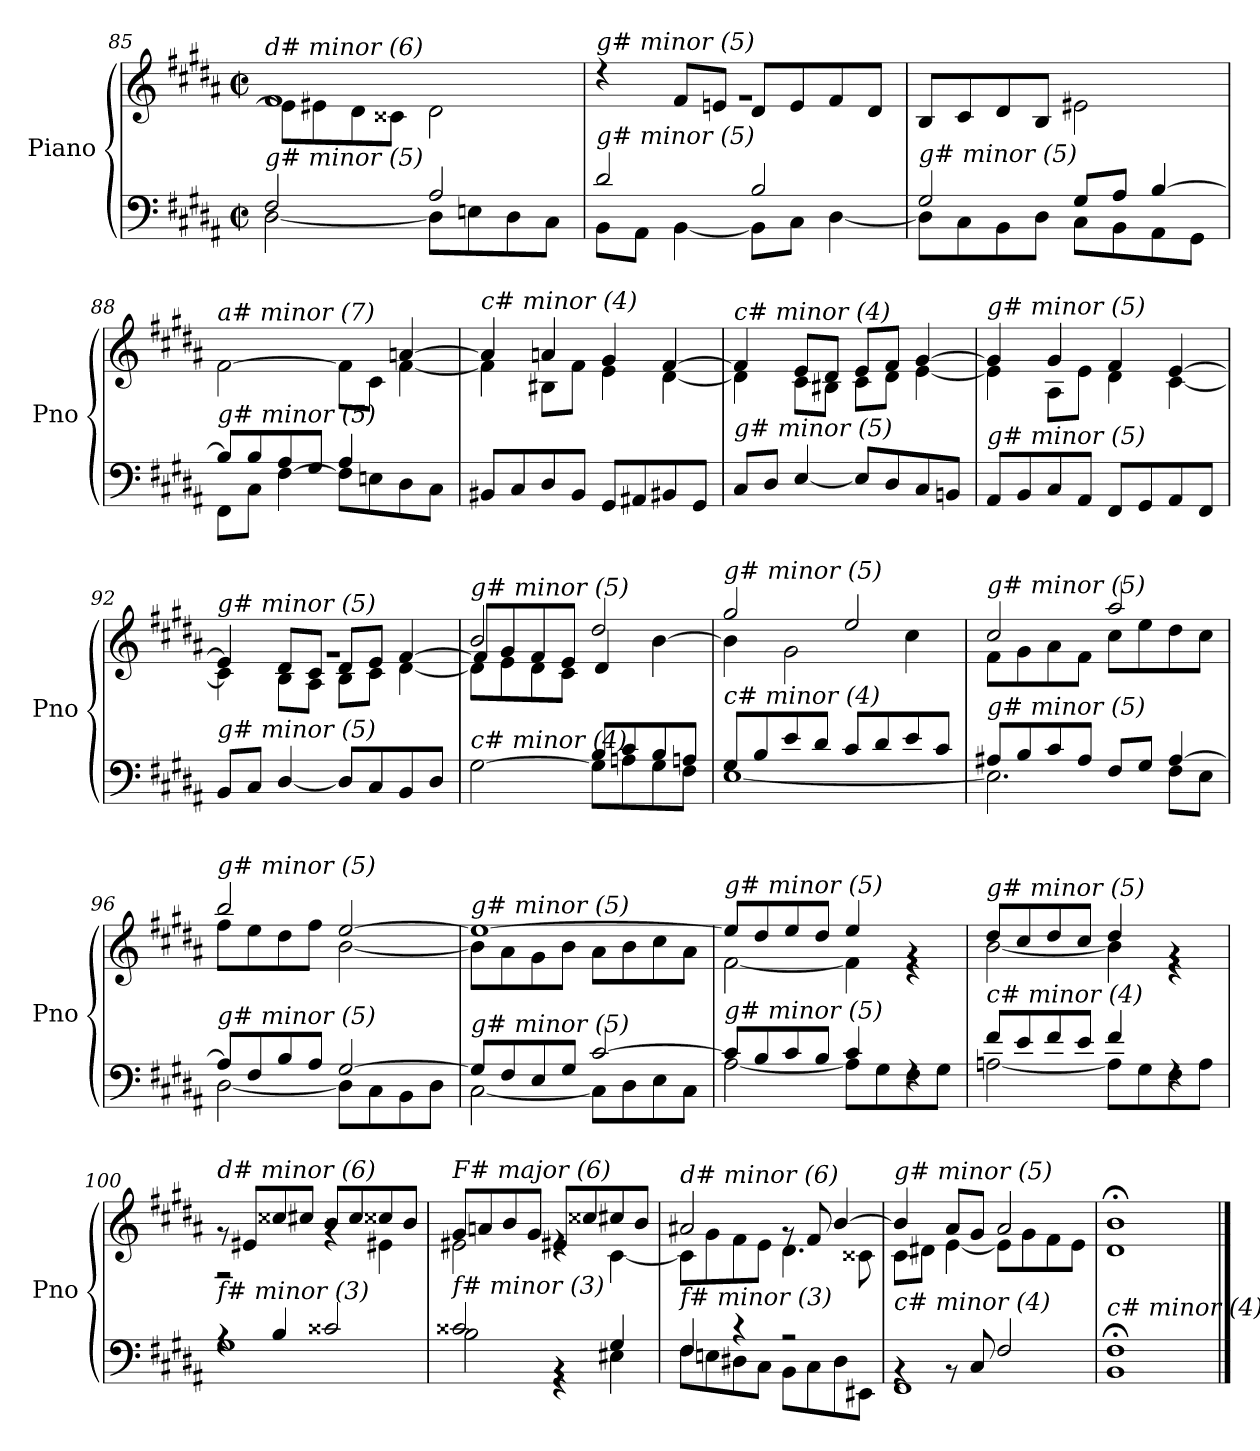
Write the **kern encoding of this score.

**kern	**kern
*part1	*part1
*staff2	*staff1
*I"Piano	*
*I'Pno	*
*clefF4	*clefG2
*k[f#c#g#d#a#]	*k[f#c#g#d#a#]
*M2/2	*M2/2
*met(c|)	*met(c|)
=85	=85
*^	*^
!	!	!LO:TX:i:t=d# minor (6)	!
!LO:TX:i:t=g# minor (5)	!	!	!
2F#/	[2D#\	1f#	8e#\L]
.	.	.	8e#X\
.	.	.	8d#\
.	.	.	8c##X\J
2A#/	8D#\L]	.	2d#\
.	8En\	.	.
.	8D#\	.	.
.	8C#\J	.	.
=86	=86	=86	=86
!	!	!LO:TX:i:t=g# minor (5)	!
!LO:TX:i:t=g# minor (5)	!	!	!
2d#/	8BB\L	1rg	4rdd
.	8AA#\J	.	.
.	[4BB\	.	8f#/L
.	.	.	8en/J
2B/	8BB\L]	.	8d#/L
.	8C#\J	.	8e/
.	[4D#\	.	8f#/
.	.	.	8d#/J
!!LO:LB:g=z
=87	=87	=87	=87
!	!	!LO:TX:i:t=d# minor (6)	!
!LO:TX:i:t=g# minor (5)	!	!	!
*	*	*v	*v
2G#/	8D#\L]	8B/L
.	8C#\	8c#/
.	8BB\	8d#/
.	8D#\J	8B/J
8G#/L	8C#\L	2e#X\
8A#/J	8BB\	.
[4B/	8AA#\	.
.	8GG#\J	.
=88	=88	=88
*	*^	*^
*	*	*	*	*^
!	!	!	!LO:TX:i:t=a# minor (7)	!	!
!LO:TX:i:t=g# minor (5)	!	!	!	!	!
2.ryy	8B/L]	8FF#\L	[2f#\	2.ryy	2.ryy
.	8B/	8C#\J	.	.	.
.	8A#/	[4F#\	.	.	.
.	8G#/J	.	.	.	.
.	8F#\L]	4A#/	8f#\L]	.	.
.	8En\	.	8c#\J	.	.
4ryy	8D#\	4ryy	[4an/	[4f#\	4ryy
.	8C#\J	.	.	.	.
*	*v	*v	*	*	*
*	*	*	*v	*v
=89	=89	=89	=89
!	!	!LO:TX:i:t=c# minor (4)	!
!LO:TX:i:t=a# minor (7)	!	!	!
*v	*v	*	*
8BB#X/L	4a/]	4f#\]
8C#/	.	.
8D#/	4an/	8B#X\L
8BB#/J	.	8f#\J
8GG#/L	4g#/	4e\
8AA#X/	.	.
8BB#X/	[4f#/	[4d#\
8GG#/J	.	.
=90	=90	=90
!	!LO:TX:i:t=c# minor (4)	!
!LO:TX:i:t=g# minor (5)	!	!
8C#/L	4f#/]	4d#\]
8D#/J	.	.
[4E/	8e/L	8c#\L
.	8d#/J	8B#X\J
8E/L]	8e/L	8c#\L
8D#/	8f#/J	8d#\J
8C#/	[4g#/	[4e\
8BBn/J	.	.
!!LO:LB:g=z	!!
=91	=91	=91
!	!LO:TX:i:t=g# minor (5)	!
!LO:TX:i:t=g# minor (5)	!	!
8AA#/L	4g#/]	4e\]
8BB/	.	.
8C#/	4g#/	8A#\L
8AA#/J	.	8e\J
8FF#/L	4f#/	4d#\
8GG#/	.	.
8AA#/	[4e/	[4c#\
8FF#/J	.	.
=92	=92	=92
*	*	*^
!	!LO:TX:i:t=g# minor (5)	!	!
!LO:TX:i:t=g# minor (5)	!	!	!
8BB/L	1rg	4c#\]	4e/]
8C#/J	.	.	.
[4D#/	.	8B\L	8d#/L
.	.	8A#\J	8c#/J
8D#/L]	.	8B\L	8d#/L
8C#/	.	8c#\J	8e/J
8BB/	.	[4d#\	[4f#/
8D#/J	.	.	.
=93	=93	=93	=93
*^	*	*	*^
*	*^	*	*	*	*
!	!	!	!LO:TX:i:t=g# minor (5)	!	!	!
!LO:TX:i:t=c# minor (4)	!	!	!	!	!	!
2ryy	[2G#\	2ryy	2b/	8d#\L]	8f#/L]	2ryy
.	.	.	.	8e\	8g#/	.
.	.	.	.	8d#\	8f#/	.
.	.	.	.	8c#\J	8e/J	.
2ryy	8B/L	8G#\L]	2dd#/	2ryy	4d#/	2ryy
.	8c#/	8An\	.	.	.	.
.	8B/	8G#\	.	.	[4b\	.
.	8An/J	8F#\J	.	.	.	.
*	*	*	*	*v	*v	*v
=94	=94	=94	=94	=94
!	!	!	!LO:TX:i:t=g# minor (5)	!
!LO:TX:i:t=c# minor (4)	!	!	!	!
*	*v	*v	*	*
8G#/L	[1E	2gg#/	4b\]
8B/	.	.	.
8e/	.	.	2g#\
8d#/J	.	.	.
8c#/L	.	2ee/	.
8d#/	.	.	.
8e/	.	.	4cc#\
8c#/J	.	.	.
=95	=95	=95	=95
!	!	!LO:TX:i:t=g# minor (5)	!
!LO:TX:i:t=g# minor (5)	!	!	!
8A#X/L	2.E\]	2cc#/	8f#\L
8B/	.	.	8g#\
8c#/	.	.	8a#\
8A#/J	.	.	8f#\J
8F#/L	.	2aa#/	8cc#\L
8G#/J	.	.	8ee\
[4A#/	8F#\L	.	8dd#\
.	8E\J	.	8cc#\J
!!LO:LB:g=z	!!
=96	=96	=96	=96
!	!	!LO:TX:i:t=g# minor (5)	!
!LO:TX:i:t=g# minor (5)	!	!	!
8A#/L]	[2D#\	2bb/	8ff#\L
8F#/	.	.	8ee\
8B/	.	.	8dd#\
8A#/J	.	.	8ff#\J
[2G#/	8D#\L]	[2ee/	[2b\
.	8C#\	.	.
.	8BB\	.	.
.	8D#\J	.	.
=97	=97	=97	=97
!	!	!LO:TX:i:t=g# minor (5)	!
!LO:TX:i:t=g# minor (5)	!	!	!
8G#/L]	[2C#\	1ee_	8b\L]
8F#/	.	.	8a#\
8E/	.	.	8g#\
8G#/J	.	.	8b\J
[2c#/	8C#\L]	.	8a#\L
.	8D#\	.	8b\
.	8E\	.	8cc#\
.	8C#\J	.	8a#\J
=98	=98	=98	=98
!	!	!LO:TX:i:t=g# minor (5)	!
!LO:TX:i:t=g# minor (5)	!	!	!
8c#/L]	[2A#\	8ee/L]	[2f#\
8B/	.	8dd#/	.
8c#/	.	8ee/	.
8B/J	.	8dd#/J	.
4c#/	8A#\L]	4ee/	4f#\]
.	8G#\	.	.
4rF	8F#\	4rg	4r
.	8G#\J	.	.
=99	=99	=99	=99
!	!	!LO:TX:i:t=g# minor (5)	!
!LO:TX:i:t=c# minor (4)	!	!	!
8f#/L	[2An\	8dd#/L	[2b\
8e/	.	8cc#/	.
8f#/	.	8dd#/	.
8e/J	.	8cc#/J	.
4f#/	8A\L]	4dd#/	4b\]
.	8G#\	.	.
4rF	8F#\	4rg	4r
.	8A\J	.	.
!!LO:PB:g=z	!!
=100	=100	=100	=100
!	!	!LO:TX:i:t=d# minor (6)	!
!LO:TX:i:t=f# minor (3)	!	!	!
4rA	1G#	8rg	2r
.	.	8e#X/L	.
4B/	.	8cc##Xi/	.
.	.	8cc#/J	.
2c##Xi/	.	8b/L	4rg
.	.	8cc#/	.
.	.	8cc##Xi/	4e#X\
.	.	8b/J	.
=101	=101	=101	=101
!	!	!LO:TX:i:t=F# major (6)	!
!LO:TX:i:t=f# minor (3)	!	!	!
2c##Xi/	2B\	8g#/L	2e#X\
.	.	8an/	.
.	.	8b/	.
.	.	8g#/J	.
4rBB	4r	8e#X/L	4re
.	.	8cc##Xi/	.
4G#/	4E#X\	8cc#/	[4c#\
.	.	8b/J	.
=102	=102	=102	=102
!	!	!LO:TX:i:t=d# minor (6)	!
!LO:TX:i:t=f# minor (3)	!	!	!
4F#/	8F#\L	2a#X/	8c#\L]
.	8En\	.	8g#\
4r	8D#X\	.	8f#\
.	8C#\J	.	8e\J
2r	8BB\L	8rg	4.d#\
.	8C#\	8f#/	.
.	8D#\	[4b/	.
.	8EE#X\J	.	8c##Xi\
=103	=103	=103	=103
!	!	!LO:TX:i:t=g# minor (5)	!
!LO:TX:i:t=c# minor (4)	!	!	!
4rBB	1FF#	4b/]	8c#\L
.	.	.	8d#X\J
8rBB	.	8a#/L	[4e\
8C#/	.	8g#/J	.
2F#/	.	2a#/	8e\L]
.	.	.	8g#\
.	.	.	8f#\
.	.	.	8e\J
*v	*v	*	*
=104	=104	=104
!	!LO:TX:i:t=g# minor (5)	!
!LO:TX:i:t=c# minor (4)	!	!
*	*v	*v
1BB;< 1F#;<	1d#;< 1b;<
==	==
*-	*-
